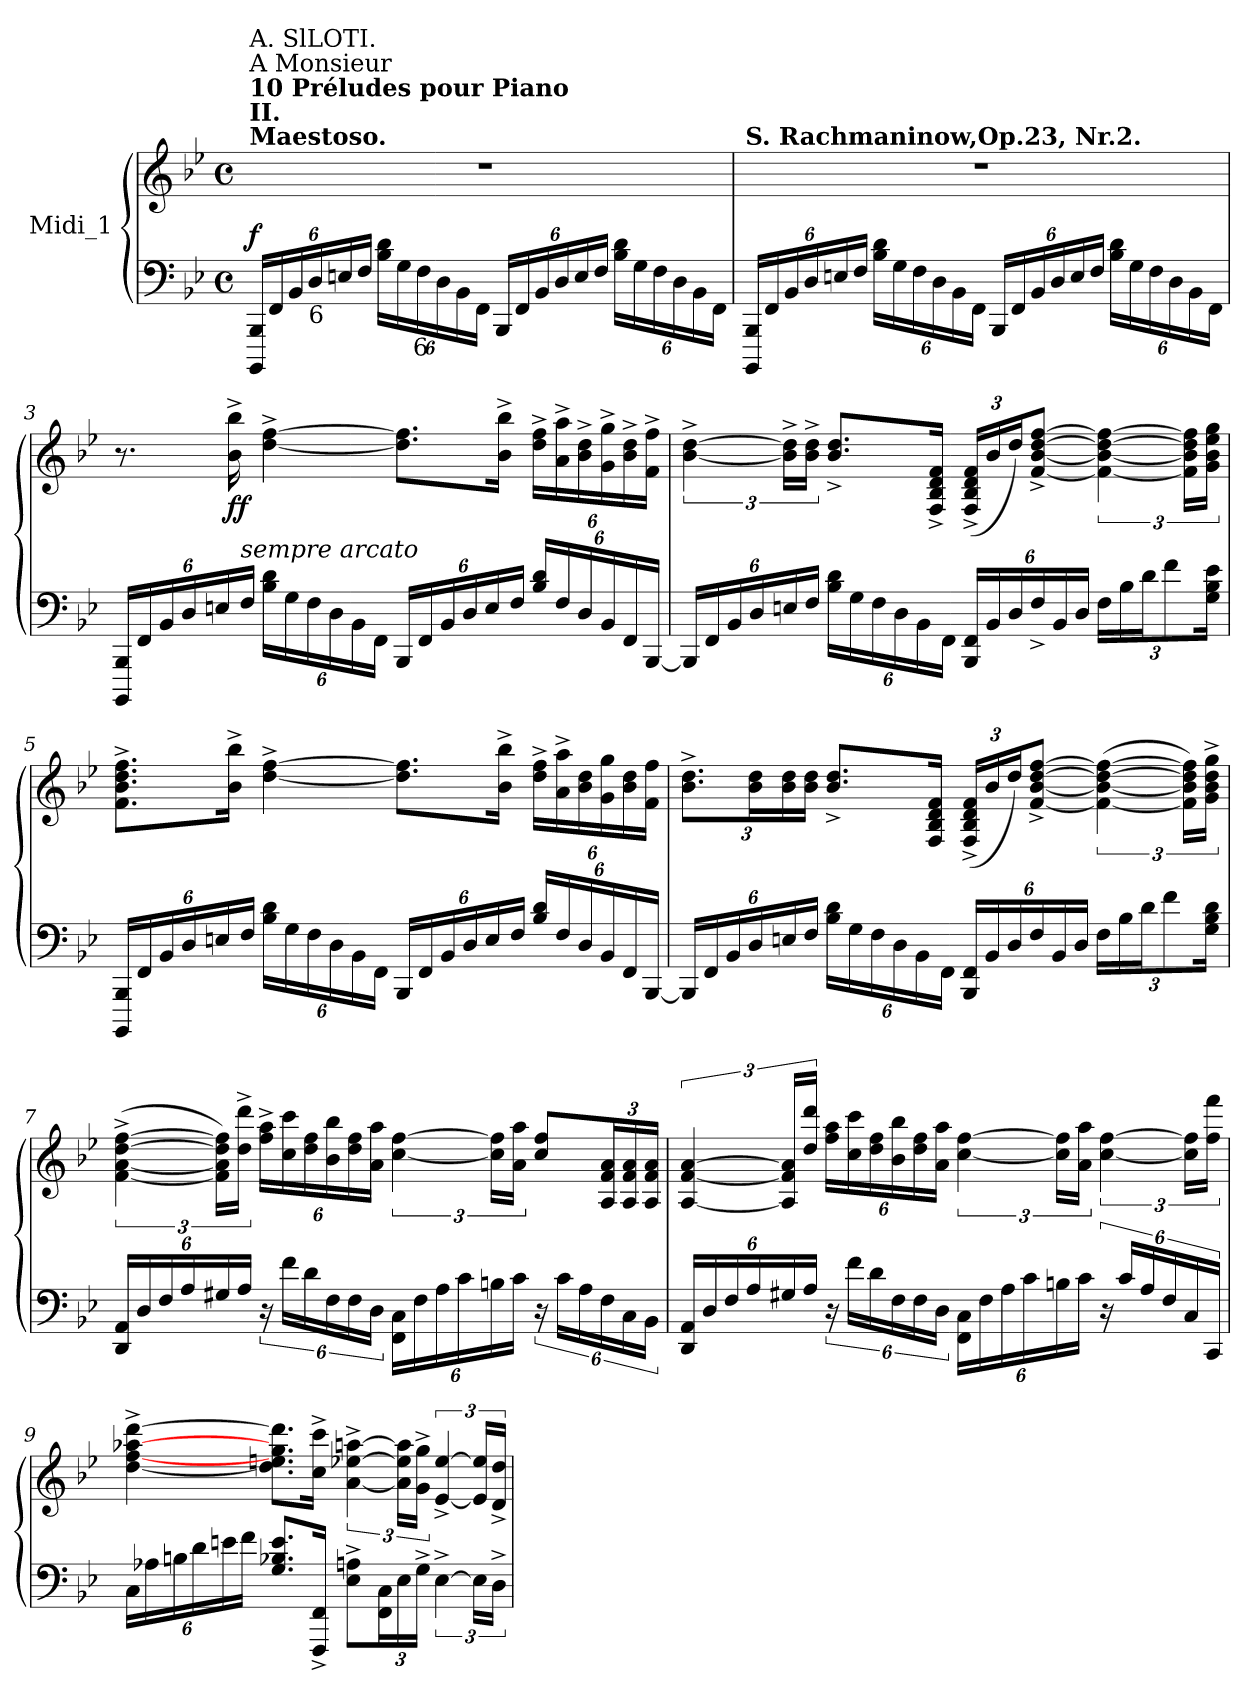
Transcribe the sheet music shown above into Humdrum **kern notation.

**kern	**kern	**dynam
*part1	*part1	*part1
*staff2	*staff1	*staff1/2
*I"Midi_1	*	*
*clefF4	*clefG2	*
*k[b-e-]	*k[b-e-]	*
*B-:	*B-:	*
*M4/4	*M4/4	*
*met(c)	*met(c)	*
*MM80	*MM80	*
*Xbrackettup	*	*
=1	=1	=1
!	!LO:TX:a:B:t=Maestoso.	!
!	!LO:TX:a:B:t=II.	!
!	!LO:TX:a:B:t=10 Préludes pour Piano	!
!	!LO:TX:a:t=A Monsieur	!
!	!LO:TX:a:t=A. SlLOTI.	!
!	!	!LO:DY:a=2
24BBBB-/ 24BBB-/LL	1r	f
24FF/	.	.
24BB-/	.	.
!LO:TX:b:t=6	!	!
24D/	.	.
24En/	.	.
24F/JJ	.	.
24B-\ 24d\LL	.	.
24G\	.	.
!LO:TX:b:t=6	!	!
24F\	.	.
24D\	.	.
24BB-\	.	.
24FF\JJ	.	.
24BBB-/LL	.	.
24FF/	.	.
24BB-/	.	.
24D/	.	.
24E/	.	.
24F/JJ	.	.
24B-\ 24d\LL	.	.
24G\	.	.
24F\	.	.
24D\	.	.
24BB-\	.	.
24FF\JJ	.	.
=2	=2	=2
!	!LO:TX:a:B:t=S. Rachmaninow,Op.23, Nr.2.	!
24BBBB-/ 24BBB-/LL	1r	.
24FF/	.	.
24BB-/	.	.
24D/	.	.
24En/	.	.
24F/JJ	.	.
24B-\ 24d\LL	.	.
24G\	.	.
24F\	.	.
24D\	.	.
24BB-\	.	.
24FF\JJ	.	.
24BBB-/LL	.	.
24FF/	.	.
24BB-/	.	.
24D/	.	.
24E/	.	.
24F/JJ	.	.
24B-\ 24d\LL	.	.
24G\	.	.
24F\	.	.
24D\	.	.
24BB-\	.	.
24FF\JJ	.	.
!!LO:LB:g=z
=3	=3	=3
24BBBB-/ 24BBB-/LL	8.r	.
24FF/	.	.
24BB-/	.	.
24D/	.	.
24En/	.	.
!	!	!LO:DY:b
.	16b-\^ 16bb-\^	ff
!LO:TX:a:i:t=sempre arcato	!	!
24F/JJ	.	.
24B-\ 24d\LL	[4dd\^ [4ff\^	.
24G\	.	.
24F\	.	.
24D\	.	.
24BB-\	.	.
24FF\JJ	.	.
24BBB-/LL	8.dd\] 8.ff\]L	.
24FF/	.	.
24BB-/	.	.
24D/	.	.
24E/	.	.
.	16b-\^ 16bb-\^Jk	.
24F/JJ	.	.
*	*Xbrackettup	*
24B-/ 24d/LL	24dd\^ 24ff\^LL	.
24F/	24a\^ 24aa\^	.
24D/	24b-\^ 24dd\^	.
24BB-/	24g\^ 24gg\^	.
24FF/	24b-\^ 24dd\^	.
[24BBB-/JJ	24f\^ 24ff\^JJ	.
=4	=4	=4
*	*brackettup	*
24BBB-/LL]	[6b-\^ [6dd\^	.
24FF/	.	.
24BB-/	.	.
24D/	.	.
24En/	24b-\]^ 24dd\]^LL	.
24F/JJ	24b-\^ 24dd\^JJ	.
24B-\ 24d\LL	8.b-/^ 8.dd/^L	.
24G\	.	.
24F\	.	.
24D\	.	.
24BB-\	.	.
.	16F/^ 16B-/^ 16d/^ 16f/^Jk	.
24FF\JJ	.	.
*	*Xbrackettup	*
24BBB-/ 24FF/LL	(24F/^ 24B-/^ 24d/^ 24f/^LL	.
24BB-/	24b-/	.
24D/	24dd/J)	.
24F^/	[8f/^ [8b-/^ [8dd/^ [8ff/^J	.
24BB-/	.	.
24D/JJ	.	.
*	*brackettup	*
24F\LL	6f\_ 6b-\_ 6dd\_ 6ff\_	.
24B-\	.	.
24d\J	.	.
12f\	.	.
.	24f\] 24b-\] 24dd\] 24ff\]LL	.
24G\ 24B-\ 24e-\Jk	24g\ 24b-\ 24ee-\ 24gg\JJ	.
!!LO:LB:g=z
=5	=5	=5
24BBBB-/ 24BBB-/LL	8.f\^ 8.b-\^ 8.dd\^ 8.ff\^L	.
24FF/	.	.
24BB-/	.	.
24D/	.	.
24En/	.	.
.	16b-\^ 16bb-\^Jk	.
24F/JJ	.	.
24B-\ 24d\LL	[4dd\^ [4ff\^	.
24G\	.	.
24F\	.	.
24D\	.	.
24BB-\	.	.
24FF\JJ	.	.
24BBB-/LL	8.dd\] 8.ff\]L	.
24FF/	.	.
24BB-/	.	.
24D/	.	.
24E/	.	.
.	16b-\^ 16bb-\^Jk	.
24F/JJ	.	.
*	*Xbrackettup	*
24B-/ 24d/LL	24dd\^ 24ff\^LL	.
24F/	24a\^ 24aa\^	.
24D/	24b-\ 24dd\	.
24BB-/	24g\ 24gg\	.
24FF/	24b-\ 24dd\	.
[24BBB-/JJ	24f\ 24ff\JJ	.
=6	=6	=6
24BBB-/LL]	12.b-\^ 12.dd\^L	.
24FF/	.	.
24BB-/	.	.
24D/	24b-\ 24dd\L	.
24En/	24b-\ 24dd\	.
24F/JJ	24b-\ 24dd\JJ	.
24B-\ 24d\LL	8.b-/^ 8.dd/^L	.
24G\	.	.
24F\	.	.
24D\	.	.
24BB-\	.	.
.	16F/ 16B-/ 16d/ 16f/Jk	.
24FF\JJ	.	.
24BBB-/ 24FF/LL	(24F/^ 24B-/^ 24d/^ 24f/^LL	.
24BB-/	24b-/	.
24D/	24dd/J)	.
24F/	[8f/^ [8b-/^ [8dd/^ [8ff/^J	.
24BB-/	.	.
24D/JJ	.	.
*	*brackettup	*
24F\LL	(>6f\_ 6b-\_ 6dd\_ 6ff\_	.
24B-\	.	.
24d\J	.	.
12f\	.	.
.	24f\] 24b-\] 24dd\] 24ff\]LL)	.
24G\ 24B-\ 24d\Jk	24g\^ 24b-\^ 24dd\^ 24gg\^JJ	.
!!LO:LB:g=z
=7	=7	=7
24DD/ 24AA/LL	(>[6f\^ [6a\^ [6dd\^ [6ff\^	.
24D/	.	.
24F/	.	.
24A/	.	.
24G#X/	24f\] 24a\] 24dd\] 24ff\]LL)	.
24A/JJ	24dd\^ 24ddd\^JJ	.
*brackettup	*Xbrackettup	*
24r	24ff\^ 24aa\^LL	.
24f\LL	24cc\ 24ccc\	.
24d\	24dd\ 24ff\	.
24F\	24b-\ 24bb-\	.
24F\	24dd\ 24ff\	.
24D\JJ	24a\ 24aa\JJ	.
*Xbrackettup	*brackettup	*
24FF\ 24C\LL	[6cc\ [6ff\	.
24F\	.	.
24A\	.	.
24c\	.	.
24Bn\	24cc\] 24ff\]LL	.
24c\JJ	24a\ 24aa\JJ	.
*brackettup	*	*
24r	8cc/ 8ff/L	.
24c\LL	.	.
24A\	.	.
*	*Xbrackettup	*
24F\	24A/ 24f/ 24a/L	.
24C\	24A/ 24f/ 24a/	.
24BB-i\JJ	24A/ 24f/ 24a/JJ	.
!!LO:LB:g=z
=8	=8	=8
*Xbrackettup	*brackettup	*
24DD/ 24AA/LL	[6A/ [6f/ [6a/	.
24D/	.	.
24F/	.	.
24A/	.	.
24G#X/	24A/] 24f/] 24a/]LL	.
24A/JJ	24dd/ 24ddd/JJ	.
*brackettup	*Xbrackettup	*
24r	24ff\ 24aa\LL	.
24f\LL	24cc\ 24ccc\	.
24d\	24dd\ 24ff\	.
24F\	24b-\ 24bb-\	.
24F\	24dd\ 24ff\	.
24D\JJ	24a\ 24aa\JJ	.
*Xbrackettup	*brackettup	*
24FF\ 24C\LL	[6cc\ [6ff\	.
24F\	.	.
24A\	.	.
24c\	.	.
24Bn\	24cc\] 24ff\]LL	.
24c\JJ	24a\ 24aa\JJ	.
*brackettup	*	*
24r	[6cc\ [6ff\	.
24c/LL	.	.
24A/	.	.
24F/	.	.
24C/	24cc\] 24ff\]LL	.
24CC/JJ	24ff\ 24fff\JJ	.
!!LO:LB:g=z
=9	=9	=9
*Xbrackettup	*	*
24C\LL	[4dd\^ [4ff\^ [4aa-X\^ [4ddd\^	.
24A-X\	.	.
24Bn\	.	.
24d\	.	.
24en\	.	.
24f\JJ	.	.
8.G/ 8.B-X/ 8.e/L	8.dd\] 8.een\ 8.gg\ 8.ddd\]L	.
16FFF/^ 16FF/^Jk	16cc\^ 16ccc\^Jk	.
8E-i\^ 8An\^L	[6a\^ [6ee-X\^ [6aan\^	.
24FF\ 24C\L	.	.
24E-\	24a\] 24ee-\] 24aa\]LL	.
24G^\JJ	24g\^ 24gg\^JJ	.
*brackettup	*	*
[6E-^\	[6e-/^ [6ee-/^	.
24E-\LL]	24e-/] 24ee-/]LL	.
24D^\JJ	24d/^ 24dd/^JJ	.
=	=	=
*-	*-	*-
